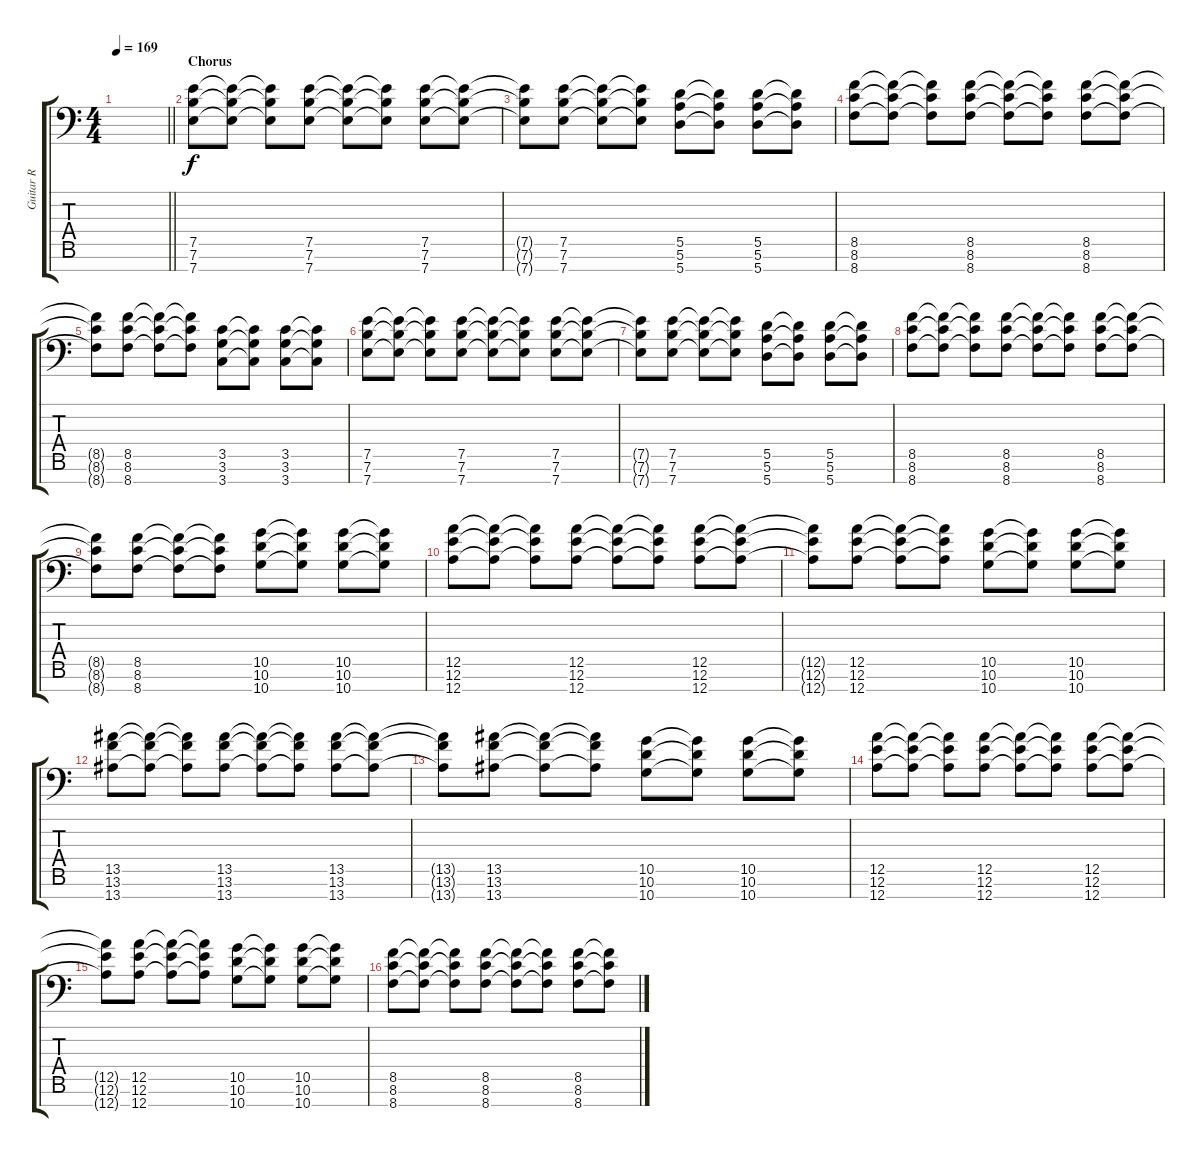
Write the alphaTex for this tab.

\track ("Guitar R" "Guitar R") {instrument overdrivenguitar}
\staff {score tabs}
\tuning (E4 B3 G3 D3 A2 E2 A1) {hide}
\ts (4 4)
\tempo 169
\clef f4
\barLineRight lightlight
\ks c
|
\section ("" "Chorus")
(7.5 7.6 7.7).8 (7.5{t} 7.6{t} 7.7{t}).8 (7.5{t} 7.6{t} 7.7{t}).8 (7.5 7.6 7.7).8 (7.5{t} 7.6{t} 7.7{t}).8 (7.5{t} 7.6{t} 7.7{t}).8 (7.5 7.6 7.7).8 (7.5{t} 7.6{t} 7.7{t}).8 |
(7.5{t} 7.6{t} 7.7{t}).8 (7.5 7.6 7.7).8 (7.5{t} 7.6{t} 7.7{t}).8 (7.5{t} 7.6{t} 7.7{t}).8 (5.5 5.6 5.7).8 (5.5{t} 5.6{t} 5.7{t}).8 (5.5 5.6 5.7).8 (5.5{t} 5.6{t} 5.7{t}).8 |
(8.5 8.6 8.7).8 (8.5{t} 8.6{t} 8.7{t}).8 (8.5{t} 8.6{t} 8.7{t}).8 (8.5 8.6 8.7).8 (8.5{t} 8.6{t} 8.7{t}).8 (8.5{t} 8.6{t} 8.7{t}).8 (8.5 8.6 8.7).8 (8.5{t} 8.6{t} 8.7{t}).8 |
(8.5{t} 8.6{t} 8.7{t}).8 (8.5 8.6 8.7).8 (8.5{t} 8.6{t} 8.7{t}).8 (8.5{t} 8.6{t} 8.7{t}).8 (3.5 3.6 3.7).8 (3.5{t} 3.6{t} 3.7{t}).8 (3.5 3.6 3.7).8 (3.5{t} 3.6{t} 3.7{t}).8 |
(7.5 7.6 7.7).8 (7.5{t} 7.6{t} 7.7{t}).8 (7.5{t} 7.6{t} 7.7{t}).8 (7.5 7.6 7.7).8 (7.5{t} 7.6{t} 7.7{t}).8 (7.5{t} 7.6{t} 7.7{t}).8 (7.5 7.6 7.7).8 (7.5{t} 7.6{t} 7.7{t}).8 |
(7.5{t} 7.6{t} 7.7{t}).8 (7.5 7.6 7.7).8 (7.5{t} 7.6{t} 7.7{t}).8 (7.5{t} 7.6{t} 7.7{t}).8 (5.5 5.6 5.7).8 (5.5{t} 5.6{t} 5.7{t}).8 (5.5 5.6 5.7).8 (5.5{t} 5.6{t} 5.7{t}).8 |
(8.5 8.6 8.7).8 (8.5{t} 8.6{t} 8.7{t}).8 (8.5{t} 8.6{t} 8.7{t}).8 (8.5 8.6 8.7).8 (8.5{t} 8.6{t} 8.7{t}).8 (8.5{t} 8.6{t} 8.7{t}).8 (8.5 8.6 8.7).8 (8.5{t} 8.6{t} 8.7{t}).8 |
(8.5{t} 8.6{t} 8.7{t}).8 (8.5 8.6 8.7).8 (8.5{t} 8.6{t} 8.7{t}).8 (8.5{t} 8.6{t} 8.7{t}).8 (10.5 10.6 10.7).8 (10.5{t} 10.6{t} 10.7{t}).8 (10.5 10.6 10.7).8 (10.5{t} 10.6{t} 10.7{t}).8 |
(12.5 12.6 12.7).8 (12.5{t} 12.6{t} 12.7{t}).8 (12.5{t} 12.6{t} 12.7{t}).8 (12.5 12.6 12.7).8 (12.5{t} 12.6{t} 12.7{t}).8 (12.5{t} 12.6{t} 12.7{t}).8 (12.5 12.6 12.7).8 (12.5{t} 12.6{t} 12.7{t}).8 |
(12.5{t} 12.6{t} 12.7{t}).8 (12.5 12.6 12.7).8 (12.5{t} 12.6{t} 12.7{t}).8 (12.5{t} 12.6{t} 12.7{t}).8 (10.5 10.6 10.7).8 (10.5{t} 10.6{t} 10.7{t}).8 (10.5 10.6 10.7).8 (10.5{t} 10.6{t} 10.7{t}).8 |
(13.5 13.6 13.7).8 (13.5{t} 13.6{t} 13.7{t}).8 (13.5{t} 13.6{t} 13.7{t}).8 (13.5 13.6 13.7).8 (13.5{t} 13.6{t} 13.7{t}).8 (13.5{t} 13.6{t} 13.7{t}).8 (13.5 13.6 13.7).8 (13.5{t} 13.6{t} 13.7{t}).8 |
(13.5{t} 13.6{t} 13.7{t}).8 (13.5 13.6 13.7).8 (13.5{t} 13.6{t} 13.7{t}).8 (13.5{t} 13.6{t} 13.7{t}).8 (10.5 10.6 10.7).8 (10.5{t} 10.6{t} 10.7{t}).8 (10.5 10.6 10.7).8 (10.5{t} 10.6{t} 10.7{t}).8 |
(12.5 12.6 12.7).8 (12.5{t} 12.6{t} 12.7{t}).8 (12.5{t} 12.6{t} 12.7{t}).8 (12.5 12.6 12.7).8 (12.5{t} 12.6{t} 12.7{t}).8 (12.5{t} 12.6{t} 12.7{t}).8 (12.5 12.6 12.7).8 (12.5{t} 12.6{t} 12.7{t}).8 |
(12.5{t} 12.6{t} 12.7{t}).8 (12.5 12.6 12.7).8 (12.5{t} 12.6{t} 12.7{t}).8 (12.5{t} 12.6{t} 12.7{t}).8 (10.5 10.6 10.7).8 (10.5{t} 10.6{t} 10.7{t}).8 (10.5 10.6 10.7).8 (10.5{t} 10.6{t} 10.7{t}).8 |
(8.5 8.6 8.7).8 (8.5{t} 8.6{t} 8.7{t}).8 (8.5{t} 8.6{t} 8.7{t}).8 (8.5 8.6 8.7).8 (8.5{t} 8.6{t} 8.7{t}).8 (8.5{t} 8.6{t} 8.7{t}).8 (8.5 8.6 8.7).8 (8.5{t} 8.6{t} 8.7{t}).8
